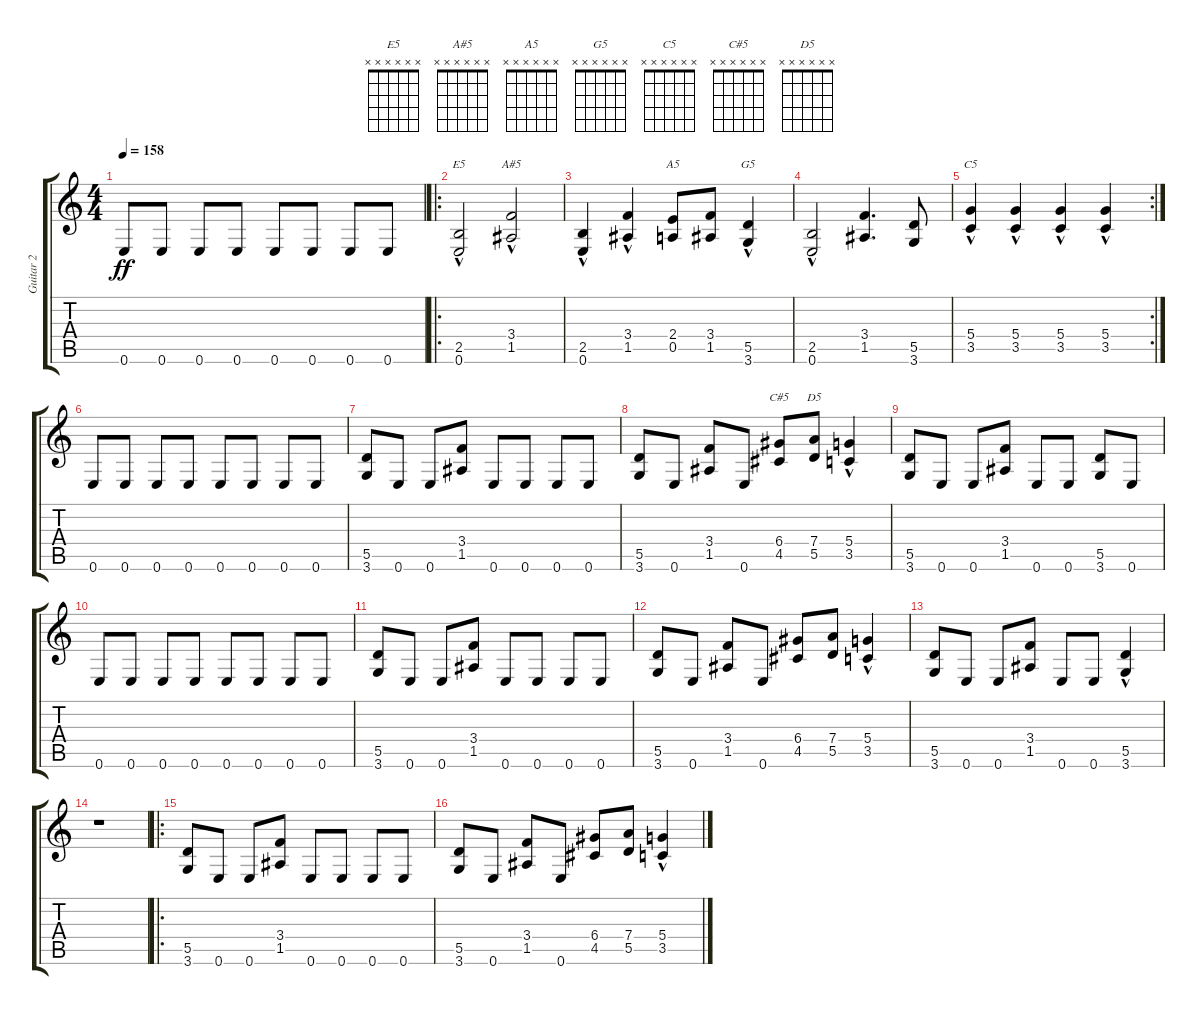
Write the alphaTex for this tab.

\track ("Guitar 2" "Guitar 2") {instrument overdrivenguitar}
\staff {score tabs}
\tuning (E4 B3 G3 D3 A2 E2) {hide}
\chord ("E5" x x x x x x) {firstfret 0}
\chord ("A#5" x x x x x x) {firstfret 0}
\chord ("A5" x x x x x x) {firstfret 0}
\chord ("G5" x x x x x x) {firstfret 0}
\chord ("C5" x x x x x x) {firstfret 0}
\chord ("C#5" x x x x x x) {firstfret 0}
\chord ("D5" x x x x x x) {firstfret 0}
\ts (4 4)
\tempo 158
\clef g2
\ks c
0.6.8{dy ff} 0.6.8 0.6.8 0.6.8 0.6.8 0.6.8 0.6.8 0.6.8 |
\ro
(2.5{hac} 0.6{hac}).2{ch "E5"} (3.4{hac} 1.5{hac}).2{ch "A#5"} |
(2.5{hac} 0.6{hac}).4 (3.4{hac} 1.5{hac}).4 (2.4 0.5).8{ch "A5"} (3.4 1.5).8 (5.5 3.6{hac}).4{ch "G5"} |
(2.5{hac} 0.6{hac}).2 (3.4 1.5).4{d} (5.5 3.6).8 |
\rc 2
(5.4 3.5{hac}).4{ch "C5"} (5.4 3.5{hac}).4 (5.4 3.5{hac}).4 (5.4 3.5{hac}).4 |
0.6.8 0.6.8 0.6.8 0.6.8 0.6.8 0.6.8 0.6.8 0.6.8 |
(5.5 3.6).8 0.6.8 0.6.8 (3.4 1.5).8 0.6.8 0.6.8 0.6.8 0.6.8 |
(5.5 3.6).8 0.6.8 (3.4 1.5).8 0.6.8 (6.4 4.5).8{ch "C#5"} (7.4 5.5).8{ch "D5"} (5.4 3.5{hac}).4 |
(5.5 3.6).8 0.6.8 0.6.8 (3.4 1.5).8 0.6.8 0.6.8 (5.5 3.6).8 0.6.8 |
0.6.8 0.6.8 0.6.8 0.6.8 0.6.8 0.6.8 0.6.8 0.6.8 |
(5.5 3.6).8 0.6.8 0.6.8 (3.4 1.5).8 0.6.8 0.6.8 0.6.8 0.6.8 |
(5.5 3.6).8 0.6.8 (3.4 1.5).8 0.6.8 (6.4 4.5).8 (7.4 5.5).8 (5.4 3.5{hac}).4 |
(5.5 3.6).8 0.6.8 0.6.8 (3.4 1.5).8 0.6.8 0.6.8 (5.5 3.6{hac}).4 |
r.1 |
\ro
(5.5 3.6).8 0.6.8 0.6.8 (3.4 1.5).8 0.6.8 0.6.8 0.6.8 0.6.8 |
(5.5 3.6).8 0.6.8 (3.4 1.5).8 0.6.8 (6.4 4.5).8 (7.4 5.5).8 (5.4 3.5{hac}).4
